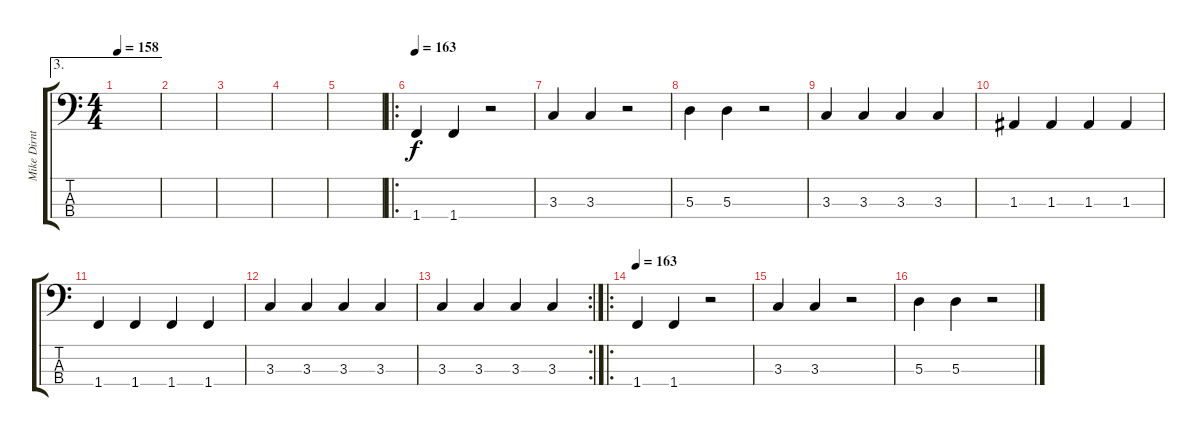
\track ("Mike Dirnt - Bass" "Mike Dirnt") {instrument electricbassfinger}
\staff {score tabs}
\tuning (G2 D2 A1 E1) {hide}
\ae 3
\ts (4 4)
\tempo 158
\clef f4
\ks c
|
|
|
|
|
\ro
\tempo 163
1.4.4 1.4.4 r.2 |
3.3.4 3.3.4 r.2 |
5.3.4 5.3.4 r.2 |
3.3.4 3.3.4 3.3.4 3.3.4 |
1.3.4 1.3.4 1.3.4 1.3.4 |
1.4.4 1.4.4 1.4.4 1.4.4 |
3.3.4 3.3.4 3.3.4 3.3.4 |
\rc 2
3.3.4 3.3.4 3.3.4 3.3.4 |
\ro
\tempo 163
1.4.4 1.4.4 r.2 |
3.3.4 3.3.4 r.2 |
5.3.4 5.3.4 r.2
